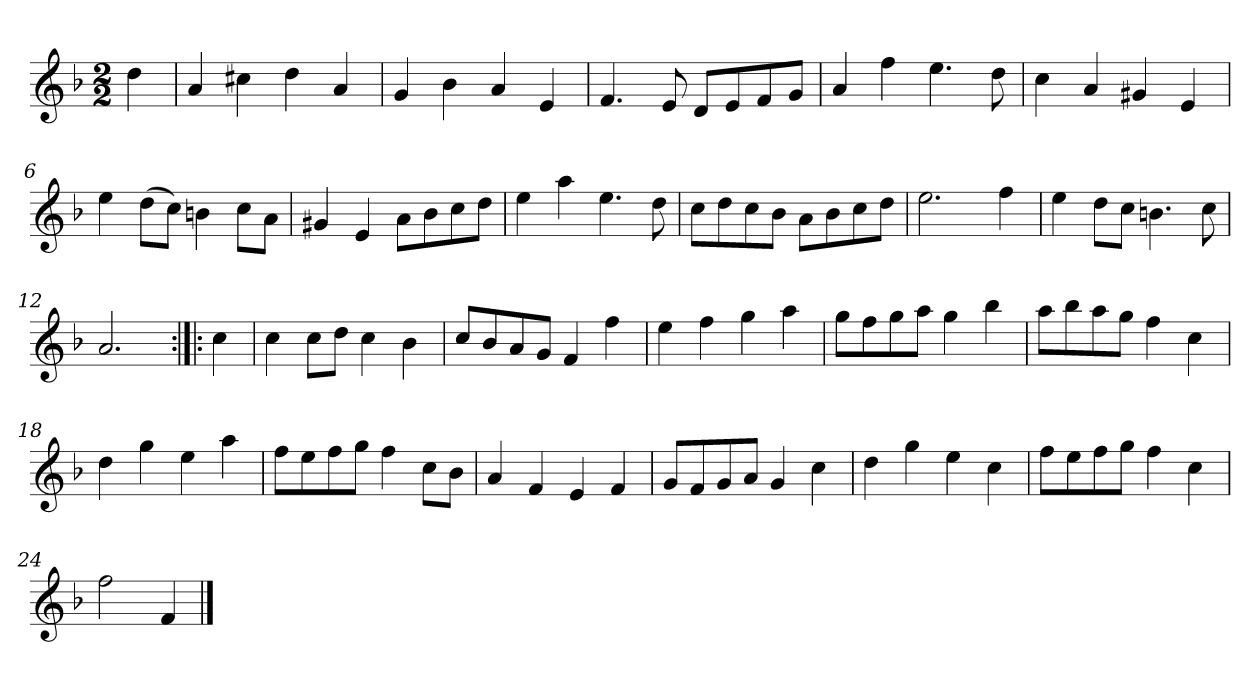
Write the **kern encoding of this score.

**kern
*part1
*staff1
*clefG2
*k[b-]
*F:
*M2/2
*MM120
=
4dd
=1
4a
4cc#X
4dd
4a
=2
4g
4b-
4a
4e
=3
4.f
8e
8d/L
8e/
8f/
8g/J
=4
4a
4ff
4.ee
8dd
=5
4cc
4a
4g#X
4e
=6
4ee
(8dd\L
8cc\J)
4bn
8cc\L
8a\J
=7
4g#X
4e
8a\L
8b-\
8cc\
8dd\J
=8
4ee
4aa
4.ee
8dd
=9
8cc\L
8dd\
8cc\
8b-\J
8a\L
8b-\
8cc\
8dd\J
=10
2.ee
4ff
=11
4ee
8dd\L
8cc\J
4.bn
8cc
=12
2.a
=:|!|:
4cc
=13
4cc
8cc\L
8dd\J
4cc
4b-
=14
8cc/L
8b-/
8a/
8g/J
4f
4ff
=15
4ee
4ff
4gg
4aa
=16
8gg\L
8ff\
8gg\
8aa\J
4gg
4bb-
=17
8aa\L
8bb-\
8aa\
8gg\J
4ff
4cc
=18
4dd
4gg
4ee
4aa
=19
8ff\L
8ee\
8ff\
8gg\J
4ff
8cc\L
8b-\J
=20
4a
4f
4e
4f
=21
8g/L
8f/
8g/
8a/J
4g
4cc
=22
4dd
4gg
4ee
4cc
=23
8ff\L
8ee\
8ff\
8gg\J
4ff
4cc
=24
2ff
4f
==
*-
